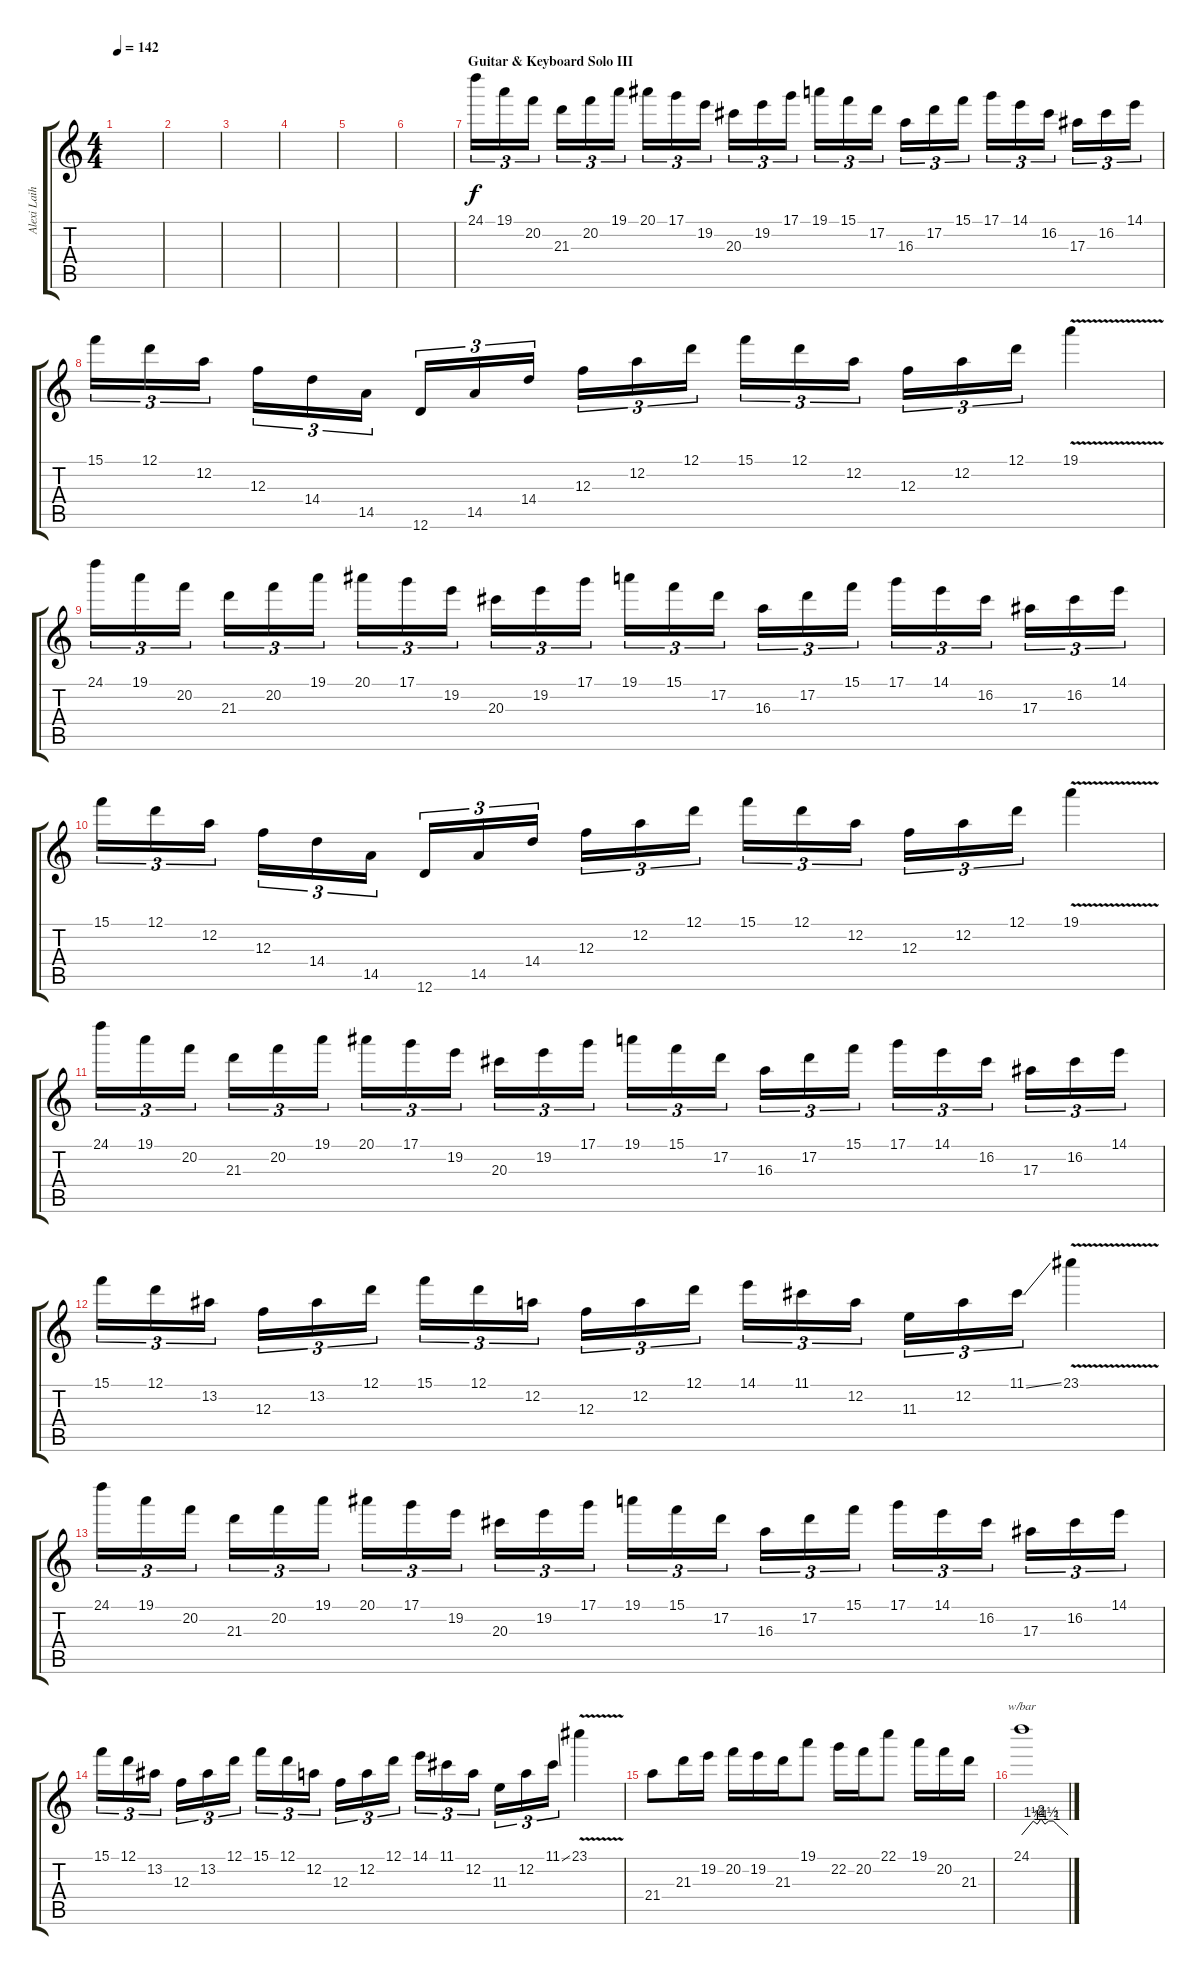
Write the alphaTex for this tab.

\track ("Alexi Laiho-lead" "Alexi Laih") {instrument overdrivenguitar}
\staff {score tabs}
\tuning (D4 A3 F3 C3 G2 D2) {hide}
\ts (4 4)
\tempo 142
\clef g2
\ks c
|
|
|
|
|
|
\section ("" "Guitar & Keyboard Solo III")
24.1.16{tu (3 2)} 19.1.16{tu (3 2)} 20.2.16{tu (3 2)} 21.3.16{tu (3 2)} 20.2.16{tu (3 2)} 19.1.16{tu (3 2)} 20.1.16{tu (3 2)} 17.1.16{tu (3 2)} 19.2.16{tu (3 2)} 20.3.16{tu (3 2)} 19.2.16{tu (3 2)} 17.1.16{tu (3 2)} 19.1.16{tu (3 2)} 15.1.16{tu (3 2)} 17.2.16{tu (3 2)} 16.3.16{tu (3 2)} 17.2.16{tu (3 2)} 15.1.16{tu (3 2)} 17.1.16{tu (3 2)} 14.1.16{tu (3 2)} 16.2.16{tu (3 2)} 17.3.16{tu (3 2)} 16.2.16{tu (3 2)} 14.1.16{tu (3 2)} |
15.1.16{tu (3 2)} 12.1.16{tu (3 2)} 12.2.16{tu (3 2)} 12.3.16{tu (3 2)} 14.4.16{tu (3 2)} 14.5.16{tu (3 2)} 12.6.16{tu (3 2)} 14.5.16{tu (3 2)} 14.4.16{tu (3 2)} 12.3.16{tu (3 2)} 12.2.16{tu (3 2)} 12.1.16{tu (3 2)} 15.1.16{tu (3 2)} 12.1.16{tu (3 2)} 12.2.16{tu (3 2)} 12.3.16{tu (3 2)} 12.2.16{tu (3 2)} 12.1.16{tu (3 2)} 19.1{v}.4 |
24.1.16{tu (3 2)} 19.1.16{tu (3 2)} 20.2.16{tu (3 2)} 21.3.16{tu (3 2)} 20.2.16{tu (3 2)} 19.1.16{tu (3 2)} 20.1.16{tu (3 2)} 17.1.16{tu (3 2)} 19.2.16{tu (3 2)} 20.3.16{tu (3 2)} 19.2.16{tu (3 2)} 17.1.16{tu (3 2)} 19.1.16{tu (3 2)} 15.1.16{tu (3 2)} 17.2.16{tu (3 2)} 16.3.16{tu (3 2)} 17.2.16{tu (3 2)} 15.1.16{tu (3 2)} 17.1.16{tu (3 2)} 14.1.16{tu (3 2)} 16.2.16{tu (3 2)} 17.3.16{tu (3 2)} 16.2.16{tu (3 2)} 14.1.16{tu (3 2)} |
15.1.16{tu (3 2)} 12.1.16{tu (3 2)} 12.2.16{tu (3 2)} 12.3.16{tu (3 2)} 14.4.16{tu (3 2)} 14.5.16{tu (3 2)} 12.6.16{tu (3 2)} 14.5.16{tu (3 2)} 14.4.16{tu (3 2)} 12.3.16{tu (3 2)} 12.2.16{tu (3 2)} 12.1.16{tu (3 2)} 15.1.16{tu (3 2)} 12.1.16{tu (3 2)} 12.2.16{tu (3 2)} 12.3.16{tu (3 2)} 12.2.16{tu (3 2)} 12.1.16{tu (3 2)} 19.1{v}.4 |
24.1.16{tu (3 2)} 19.1.16{tu (3 2)} 20.2.16{tu (3 2)} 21.3.16{tu (3 2)} 20.2.16{tu (3 2)} 19.1.16{tu (3 2)} 20.1.16{tu (3 2)} 17.1.16{tu (3 2)} 19.2.16{tu (3 2)} 20.3.16{tu (3 2)} 19.2.16{tu (3 2)} 17.1.16{tu (3 2)} 19.1.16{tu (3 2)} 15.1.16{tu (3 2)} 17.2.16{tu (3 2)} 16.3.16{tu (3 2)} 17.2.16{tu (3 2)} 15.1.16{tu (3 2)} 17.1.16{tu (3 2)} 14.1.16{tu (3 2)} 16.2.16{tu (3 2)} 17.3.16{tu (3 2)} 16.2.16{tu (3 2)} 14.1.16{tu (3 2)} |
15.1.16{tu (3 2)} 12.1.16{tu (3 2)} 13.2.16{tu (3 2)} 12.3.16{tu (3 2)} 13.2.16{tu (3 2)} 12.1.16{tu (3 2)} 15.1.16{tu (3 2)} 12.1.16{tu (3 2)} 12.2.16{tu (3 2)} 12.3.16{tu (3 2)} 12.2.16{tu (3 2)} 12.1.16{tu (3 2)} 14.1.16{tu (3 2)} 11.1.16{tu (3 2)} 12.2.16{tu (3 2)} 11.3.16{tu (3 2)} 12.2.16{tu (3 2)} 11.1{ss}.16{tu (3 2)} 23.1{v}.4 |
24.1.16{tu (3 2)} 19.1.16{tu (3 2)} 20.2.16{tu (3 2)} 21.3.16{tu (3 2)} 20.2.16{tu (3 2)} 19.1.16{tu (3 2)} 20.1.16{tu (3 2)} 17.1.16{tu (3 2)} 19.2.16{tu (3 2)} 20.3.16{tu (3 2)} 19.2.16{tu (3 2)} 17.1.16{tu (3 2)} 19.1.16{tu (3 2)} 15.1.16{tu (3 2)} 17.2.16{tu (3 2)} 16.3.16{tu (3 2)} 17.2.16{tu (3 2)} 15.1.16{tu (3 2)} 17.1.16{tu (3 2)} 14.1.16{tu (3 2)} 16.2.16{tu (3 2)} 17.3.16{tu (3 2)} 16.2.16{tu (3 2)} 14.1.16{tu (3 2)} |
15.1.16{tu (3 2)} 12.1.16{tu (3 2)} 13.2.16{tu (3 2)} 12.3.16{tu (3 2)} 13.2.16{tu (3 2)} 12.1.16{tu (3 2)} 15.1.16{tu (3 2)} 12.1.16{tu (3 2)} 12.2.16{tu (3 2)} 12.3.16{tu (3 2)} 12.2.16{tu (3 2)} 12.1.16{tu (3 2)} 14.1.16{tu (3 2)} 11.1.16{tu (3 2)} 12.2.16{tu (3 2)} 11.3.16{tu (3 2)} 12.2.16{tu (3 2)} 11.1{ss}.16{tu (3 2)} 23.1{v}.4 |
21.4.8 21.3.16 19.2.16 20.2.16 19.2.16 21.3.16 19.1.8 22.2.16 20.2.16 22.1.8 19.1.16 20.2.16 21.3.16 |
24.1.1{tbe (custom default 0 0 15 6 20 4 25 8 30 4 35 6 41 6 45 4 60 0)}
